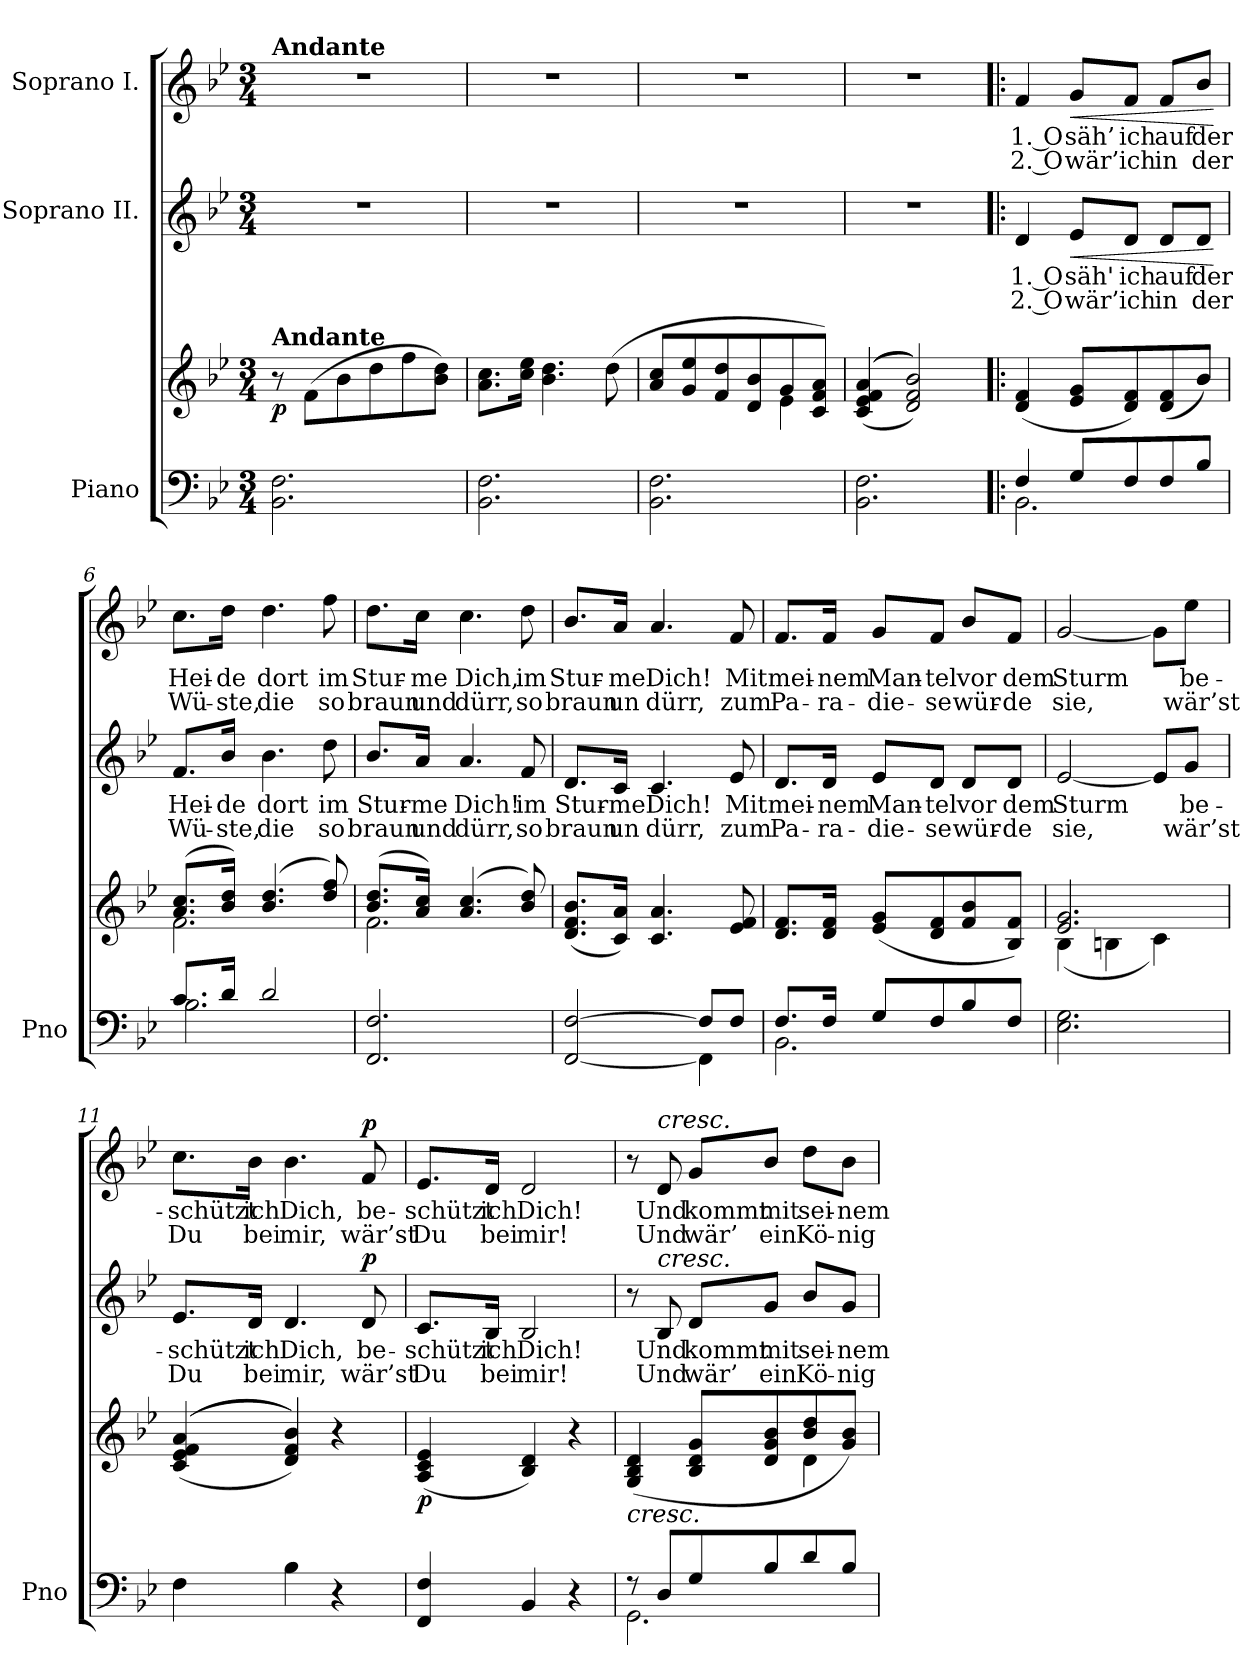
**kern	**kern	**dynam	**kern	**text	**text	**dynam	**kern	**text	**text	**dynam
*part3	*part3	*part3	*part2	*part2	*part2	*part2	*part1	*part1	*part1	*part1
*staff4	*staff3	*staff3/4	*staff2	*staff2	*staff2	*staff2	*staff1	*staff1	*staff1	*staff1
*I"Piano	*	*	*I"Soprano II.	*	*	*	*I"Soprano I.	*	*	*
*I'Pno	*	*	*	*	*	*	*	*	*	*
*clefF4	*clefG2	*	*clefG2	*	*	*	*clefG2	*	*	*
*k[b-e-]	*k[b-e-]	*	*k[b-e-]	*	*	*	*k[b-e-]	*	*	*
*M3/4	*M3/4	*	*M3/4	*	*	*	*M3/4	*	*	*
=1	=1	=1	=1	=1	=1	=1	=1	=1	=1	=1
!	!	!	!	!	!	!	!LO:TX:a:B:t=Andante	!	!	!
!	!LO:TX:a:B:t=Andante	!	!	!	!	!	!	!	!	!
!	!	!LO:DY:b	!	!	!	!	!	!	!	!
2.BB-\ 2.F\	8r	p	2.r	.	.	.	2.r	.	.	.
.	(8f\L	.	.	.	.	.	.	.	.	.
.	8b-\	.	.	.	.	.	.	.	.	.
.	8dd\	.	.	.	.	.	.	.	.	.
.	8ff\	.	.	.	.	.	.	.	.	.
.	8b-\ 8dd\J)	.	.	.	.	.	.	.	.	.
=2	=2	=2	=2	=2	=2	=2	=2	=2	=2	=2
2.BB-\ 2.F\	8.a\ 8.cc\L	.	2.r	.	.	.	2.r	.	.	.
.	16cc\ 16ee-\Jk	.	.	.	.	.	.	.	.	.
.	4.b-\ 4.dd\	.	.	.	.	.	.	.	.	.
.	(8dd\	.	.	.	.	.	.	.	.	.
=3	=3	=3	=3	=3	=3	=3	=3	=3	=3	=3
*	*^	*	*	*	*	*	*	*	*	*
2.BB-\ 2.F\	8a/ 8cc/L	4ryy	.	2.r	.	.	.	2.r	.	.	.
.	8g/ 8ee-/	.	.	.	.	.	.	.	.	.	.
.	8f/ 8dd/	4ryy	.	.	.	.	.	.	.	.	.
.	8d/ 8b-/	.	.	.	.	.	.	.	.	.	.
.	8g/	4e-\	.	.	.	.	.	.	.	.	.
.	8c/ 8f/ 8a/J)	.	.	.	.	.	.	.	.	.	.
*	*v	*v	*	*	*	*	*	*	*	*	*
=4	=4	=4	=4	=4	=4	=4	=4	=4	=4	=4
2.BB-\ 2.F\	((>(4c/ 4e-/ 4f/ 4a/	.	2.r	.	.	.	2.r	.	.	.
.	2d/ 2f/ 2b-/)))	.	.	.	.	.	.	.	.	.
!!LO:LB:g=z
=5!|:	=5!|:	=5!|:	=5!|:	=5!|:	=5!|:	=5!|:	=5!|:	=5!|:	=5!|:	=5!|:
*^	*	*	*	*	*	*	*	*	*	*
!	!	!	!	!	!LO:LY:b	!LO:LY:b	!	!	!LO:LY:b	!LO:LY:b	!
4F/	2.BB-\	(>4d/ 4f/	.	4d/	1. O	2. O	.	4f/	1. O	2. O	.
!	!	!	!	!	!LO:LY:b	!LO:LY:b	!LO:HP:b	!	!LO:LY:b	!LO:LY:b	!LO:HP:b
8G/L	.	8e-/ 8g/L	.	8e-/L	säh'	wär’	<	8g/L	säh’	wär’	<
!	!	!	!	!	!LO:LY:b	!LO:LY:b	!	!	!LO:LY:b	!LO:LY:b	!
8F/	.	8d/ 8f/)	.	8d/J	ich	ich	.	8f/J	ich	ich	.
!	!	!	!	!	!LO:LY:b	!LO:LY:b	!	!	!LO:LY:b	!LO:LY:b	!
8F/	.	(>8d/ 8f/	.	8d/L	auf	in	.	8f/L	auf	in	.
!	!	!	!	!	!LO:LY:b	!LO:LY:b	!	!	!LO:LY:b	!LO:LY:b	!
8B-/J	.	8b-/J)	.	8d/J	der	der	.	8b-/J	der	der	.
*v	*v	*	*	*	*	*	*	*	*	*	*
.	.	.	.	.	.	[	.	.	.	[
=6	=6	=6	=6	=6	=6	=6	=6	=6	=6	=6
*^	*^	*	*	*	*	*	*	*	*	*
!	!	!	!	!	!	!LO:LY:b	!LO:LY:b	!	!	!LO:LY:b	!LO:LY:b	!
8.c/L	2.B-\	(8.a/ 8.cc/L	2.f\	.	8.f/L	Hei-	Wü-	.	8.cc\L	Hei-	Wü-	.
!	!	!	!	!	!	!LO:LY:b	!LO:LY:b	!	!	!LO:LY:b	!LO:LY:b	!
16d/Jk	.	16b-/ 16dd/Jk)	.	.	16b-/Jk	-de	-ste,	.	16dd\Jk	-de	-ste,	.
!	!	!	!	!	!	!LO:LY:b	!LO:LY:b	!	!	!LO:LY:b	!LO:LY:b	!
2d/	.	(4.b-/ 4.dd/	.	.	4.b-\	dort	die	.	4.dd\	dort	die	.
!	!	!	!	!	!	!LO:LY:b	!LO:LY:b	!	!	!LO:LY:b	!LO:LY:b	!
.	.	8dd/ 8ff/)	.	.	8dd\	im	so	.	8ff\	im	so	.
*v	*v	*	*	*	*	*	*	*	*	*	*	*
=7	=7	=7	=7	=7	=7	=7	=7	=7	=7	=7	=7
!	!	!	!	!	!LO:LY:b	!LO:LY:b	!	!	!LO:LY:b	!LO:LY:b	!
2.FF/ 2.F/	(8.b-/ 8.dd/L	2.f\	.	8.b-/L	Stur-	braun	.	8.dd\L	Stur-	braun	.
!	!	!	!	!	!LO:LY:b	!LO:LY:b	!	!	!LO:LY:b	!LO:LY:b	!
.	16a/ 16cc/Jk)	.	.	16a/Jk	-me	und	.	16cc\Jk	-me	und	.
!	!	!	!	!	!LO:LY:b	!LO:LY:b	!	!	!LO:LY:b	!LO:LY:b	!
.	(4.a/ 4.cc/	.	.	4.a/	Dich!	dürr,	.	4.cc\	Dich,	dürr,	.
!	!	!	!	!	!LO:LY:b	!LO:LY:b	!	!	!LO:LY:b	!LO:LY:b	!
.	8b-/ 8dd/)	.	.	8f/	im	so	.	8dd\	im	so	.
*	*v	*v	*	*	*	*	*	*	*	*	*
=8	=8	=8	=8	=8	=8	=8	=8	=8	=8	=8
*^	*	*	*	*	*	*	*	*	*	*
!	!	!	!	!	!LO:LY:b	!LO:LY:b	!	!	!LO:LY:b	!LO:LY:b	!
[<2FF/ [2F/	2ryy	(8.d/ 8.f/ 8.b-/L	.	8.d/L	Stur-	braun	.	8.b-/L	Stur-	braun	.
!	!	!	!	!	!LO:LY:b	!LO:LY:b	!	!	!LO:LY:b	!LO:LY:b	!
.	.	16c/ 16a/Jk)	.	16c/Jk	-me	un	.	16a/Jk	-me	un	.
!	!	!	!	!	!LO:LY:b	!LO:LY:b	!	!	!LO:LY:b	!LO:LY:b	!
.	.	4.c/ 4.a/	.	4.c/	Dich!	dürr,	.	4.a/	Dich!	dürr,	.
8F/L]	4FF\]	.	.	.	.	.	.	.	.	.	.
!	!	!	!	!	!LO:LY:b	!LO:LY:b	!	!	!LO:LY:b	!LO:LY:b	!
8F/J	.	8e-/ 8f/	.	8e-/	Mit	zum	.	8f/	Mit	zum	.
!!LO:LB:g=z
=9	=9	=9	=9	=9	=9	=9	=9	=9	=9	=9	=9
!	!	!	!	!	!LO:LY:b	!LO:LY:b	!	!	!LO:LY:b	!LO:LY:b	!
8.F/L	2.BB-\	8.d/ 8.f/L	.	8.d/L	mei-	Pa-	.	8.f/L	mei-	Pa-	.
!	!	!	!	!	!LO:LY:b	!LO:LY:b	!	!	!LO:LY:b	!LO:LY:b	!
16F/Jk	.	16d/ 16f/Jk	.	16d/Jk	-nem	-ra-	.	16f/Jk	-nem	-ra-	.
!	!	!	!	!	!LO:LY:b	!LO:LY:b	!	!	!LO:LY:b	!LO:LY:b	!
8G/L	.	(8e-/ 8g/L	.	8e-/L	Man-	-die-	.	8g/L	Man-	-die-	.
!	!	!	!	!	!LO:LY:b	!LO:LY:b	!	!	!LO:LY:b	!LO:LY:b	!
8F/	.	8d/ 8f/	.	8d/J	-tel	-se	.	8f/J	-tel	-se	.
!	!	!	!	!	!LO:LY:b	!LO:LY:b	!	!	!LO:LY:b	!LO:LY:b	!
8B-/	.	8f/ 8b-/	.	8d/L	vor	wür-	.	8b-/L	vor	wür-	.
!	!	!	!	!	!LO:LY:b	!LO:LY:b	!	!	!LO:LY:b	!LO:LY:b	!
8F/J	.	8B-/ 8f/J)	.	8d/J	dem	-de	.	8f/J	dem	-de	.
*v	*v	*	*	*	*	*	*	*	*	*	*
=10	=10	=10	=10	=10	=10	=10	=10	=10	=10	=10
*	*^	*	*	*	*	*	*	*	*	*
!	!	!	!	!	!LO:LY:b	!LO:LY:b	!	!	!LO:LY:b	!LO:LY:b	!
2.E-\ 2.G\	2.e-/ 2.g/	(4B-\	.	[2e-/	Sturm	sie,	.	[2g/	Sturm	sie,	.
.	.	4Bn\	.	.	.	.	.	.	.	.	.
.	.	4c\)	.	8e-/L]	.	.	.	8g\L]	.	.	.
!	!	!	!	!	!LO:LY:b	!LO:LY:b	!	!	!LO:LY:b	!LO:LY:b	!
.	.	.	.	8g/J	be-	wär’st	.	8ee-\J	be-	wär’st	.
*	*v	*v	*	*	*	*	*	*	*	*	*
=11	=11	=11	=11	=11	=11	=11	=11	=11	=11	=11
!	!	!	!	!LO:LY:b	!LO:LY:b	!	!	!LO:LY:b	!LO:LY:b	!
4F\	(>((4c/ 4e-/ 4f/ 4a/	.	8.e-/L	-schützt	Du	.	8.cc\L	-schützt	Du	.
!	!	!	!	!LO:LY:b	!LO:LY:b	!	!	!LO:LY:b	!LO:LY:b	!
.	.	.	16d/Jk	ich	bei	.	16b-\Jk	ich	bei	.
!	!	!	!	!LO:LY:b	!LO:LY:b	!	!	!LO:LY:b	!LO:LY:b	!
4B-\	4d/ 4f/ 4b-/)))	.	4.d/	Dich,	mir,	.	4.b-\	Dich,	mir,	.
4r	4r	.	.	.	.	.	.	.	.	.
!	!	!	!	!LO:LY:b	!LO:LY:b	!LO:DY:a	!	!LO:LY:b	!LO:LY:b	!LO:DY:a
.	.	.	8d/	be-	wär’st	p	8f/	be-	wär’st	p
=12	=12	=12	=12	=12	=12	=12	=12	=12	=12	=12
!	!	!LO:DY:b	!	!LO:LY:b	!LO:LY:b	!	!	!LO:LY:b	!LO:LY:b	!
4FF/ 4F/	(4A/ 4c/ 4e-/	p	8.c/L	-schützt	Du	.	8.e-/L	-schützt	Du	.
!	!	!	!	!LO:LY:b	!LO:LY:b	!	!	!LO:LY:b	!LO:LY:b	!
.	.	.	16B-/Jk	ich	bei	.	16d/Jk	ich	bei	.
!	!	!	!	!LO:LY:b	!LO:LY:b	!	!	!LO:LY:b	!LO:LY:b	!
4BB-/	4B-/ 4d/)	.	2B-/	Dich!	mir!	.	2d/	Dich!	mir!	.
4r	4r	.	.	.	.	.	.	.	.	.
!!LO:PB:g=z
=13	=13	=13	=13	=13	=13	=13	=13	=13	=13	=13
*^	*^	*	*	*	*	*	*	*	*	*
!	!	!LO:TX:b:i:t=cresc.	!	!	!	!	!	!	!	!	!	!
8r	2.GG\	(>4G/ 4B-/ 4d/	2ryy	.	8r	.	.	.	8r	.	.	.
!	!	!	!	!	!	!	!	!	!LO:TX:a:i:t=cresc.	!	!	!
!	!	!	!	!	!LO:TX:a:i:t=cresc.	!	!	!	!	!	!	!
!	!	!	!	!	!	!LO:LY:b	!LO:LY:b	!	!	!LO:LY:b	!LO:LY:b	!
8D/L	.	.	.	.	8B-/	Und	Und	.	8d/	Und	Und	.
!	!	!	!	!	!	!LO:LY:b	!LO:LY:b	!	!	!LO:LY:b	!LO:LY:b	!
8G/	.	8B-/ 8d/ 8g/L	.	.	8d/L	kommt	wär’	.	8g/L	kommt	wär’	.
!	!	!	!	!	!	!LO:LY:b	!LO:LY:b	!	!	!LO:LY:b	!LO:LY:b	!
8B-/	.	8d/ 8g/ 8b-/	.	.	8g/J	mit	ein	.	8b-/J	mit	ein	.
!	!	!	!	!	!	!LO:LY:b	!LO:LY:b	!	!	!LO:LY:b	!LO:LY:b	!
8d/	.	8b-/ 8dd/	4d\	.	8b-/L	sei-	Kö-	.	8dd\L	sei-	Kö-	.
!	!	!	!	!	!	!LO:LY:b	!LO:LY:b	!	!	!LO:LY:b	!LO:LY:b	!
8B-/J	.	8g/ 8b-/J)	.	.	8g/J	-nem	-nig	.	8b-\J	-nem	-nig	.
*v	*v	*	*	*	*	*	*	*	*	*	*	*
*	*v	*v	*	*	*	*	*	*	*	*	*
=	=	=	=	=	=	=	=	=	=	=
*-	*-	*-	*-	*-	*-	*-	*-	*-	*-	*-
